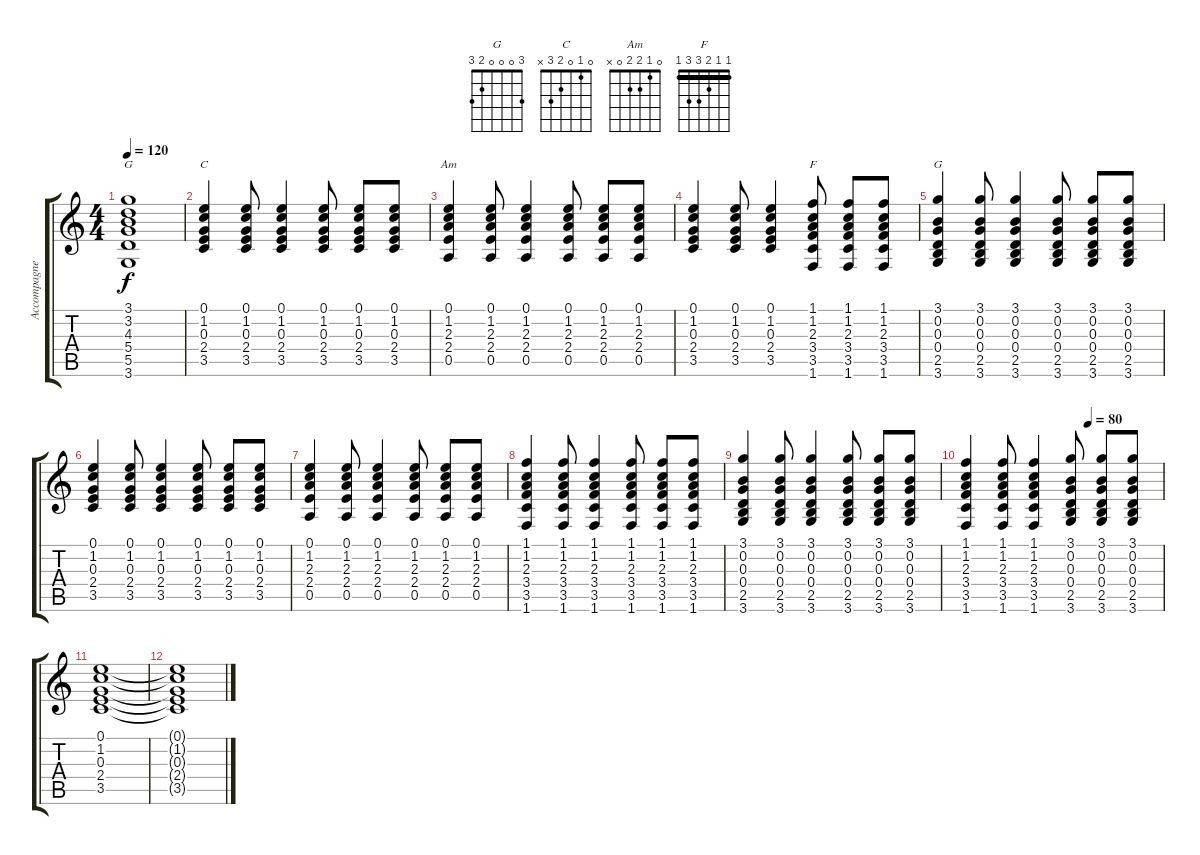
\track ("Accompagnement" "Accompagne") {instrument acousticguitarnylon}
\staff {score tabs}
\tuning (E4 B3 G3 D3 A2 E2) {hide}
\chord ("G" 3 3 4 5 5 3) {barre 3}
\chord ("C" 0 1 0 2 3 x)
\chord ("Am" 0 1 2 2 0 x)
\chord ("F" 1 1 2 3 3 1) {barre 1}
\chord ("G" 3 0 0 0 2 3)
\ts (4 4)
\tempo 120
\clef g2
\ks c
(3.1 3.2 4.3 5.4 5.5 3.6).1{ch "G" dy f} |
(0.1 1.2 0.3 2.4 3.5).4{ch "C"} (0.1 1.2 0.3 2.4 3.5).8 (0.1 1.2 0.3 2.4 3.5).4 (0.1 1.2 0.3 2.4 3.5).8 (0.1 1.2 0.3 2.4 3.5).8 (0.1 1.2 0.3 2.4 3.5).8 |
(0.1 1.2 2.3 2.4 0.5).4{ch "Am"} (0.1 1.2 2.3 2.4 0.5).8 (0.1 1.2 2.3 2.4 0.5).4 (0.1 1.2 2.3 2.4 0.5).8 (0.1 1.2 2.3 2.4 0.5).8 (0.1 1.2 2.3 2.4 0.5).8 |
(0.1 1.2 0.3 2.4 3.5).4 (0.1 1.2 0.3 2.4 3.5).8 (0.1 1.2 0.3 2.4 3.5).4 (1.1 1.2 2.3 3.4 3.5 1.6).8{ch "F"} (1.1 1.2 2.3 3.4 3.5 1.6).8 (1.1 1.2 2.3 3.4 3.5 1.6).8 |
(3.1 0.2 0.3 0.4 2.5 3.6).4{ch "G"} (3.1 0.2 0.3 0.4 2.5 3.6).8 (3.1 0.2 0.3 0.4 2.5 3.6).4 (3.1 0.2 0.3 0.4 2.5 3.6).8 (3.1 0.2 0.3 0.4 2.5 3.6).8 (3.1 0.2 0.3 0.4 2.5 3.6).8 |
(0.1 1.2 0.3 2.4 3.5).4 (0.1 1.2 0.3 2.4 3.5).8 (0.1 1.2 0.3 2.4 3.5).4 (0.1 1.2 0.3 2.4 3.5).8 (0.1 1.2 0.3 2.4 3.5).8 (0.1 1.2 0.3 2.4 3.5).8 |
(0.1 1.2 2.3 2.4 0.5).4 (0.1 1.2 2.3 2.4 0.5).8 (0.1 1.2 2.3 2.4 0.5).4 (0.1 1.2 2.3 2.4 0.5).8 (0.1 1.2 2.3 2.4 0.5).8 (0.1 1.2 2.3 2.4 0.5).8 |
(1.1 1.2 2.3 3.4 3.5 1.6).4 (1.1 1.2 2.3 3.4 3.5 1.6).8 (1.1 1.2 2.3 3.4 3.5 1.6).4 (1.1 1.2 2.3 3.4 3.5 1.6).8 (1.1 1.2 2.3 3.4 3.5 1.6).8 (1.1 1.2 2.3 3.4 3.5 1.6).8 |
(3.1 0.2 0.3 0.4 2.5 3.6).4 (3.1 0.2 0.3 0.4 2.5 3.6).8 (3.1 0.2 0.3 0.4 2.5 3.6).4 (3.1 0.2 0.3 0.4 2.5 3.6).8 (3.1 0.2 0.3 0.4 2.5 3.6).8 (3.1 0.2 0.3 0.4 2.5 3.6).8 |
\tempo (80 0.625)
(1.1 1.2 2.3 3.4 3.5 1.6).4 (1.1 1.2 2.3 3.4 3.5 1.6).8 (1.1 1.2 2.3 3.4 3.5 1.6).4 (3.1 0.2 0.3 0.4 2.5 3.6).8 (3.1 0.2 0.3 0.4 2.5 3.6).8 (3.1 0.2 0.3 0.4 2.5 3.6).8 |
(0.1 1.2 0.3 2.4 3.5).1 |
(0.1{t} 1.2{t} 0.3{t} 2.4{t} 3.5{t}).1
